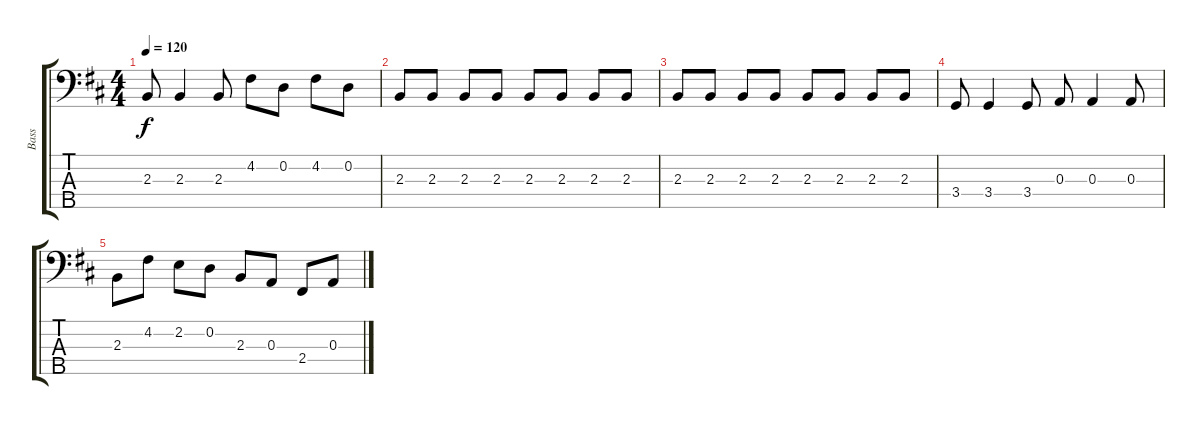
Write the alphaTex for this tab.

\track ("Bass" "Bass") {instrument electricbassfinger}
\staff {score tabs}
\tuning (G2 D2 A1 E1 B0) {hide}
\ts (4 4)
\tempo 120
\clef f4
\ks d
2.3.8{dy f} 2.3.4 2.3.8 4.2.8 0.2.8 4.2.8 0.2.8 |
2.3.8 2.3.8 2.3.8 2.3.8 2.3.8 2.3.8 2.3.8 2.3.8 |
2.3.8 2.3.8 2.3.8 2.3.8 2.3.8 2.3.8 2.3.8 2.3.8 |
3.4.8 3.4.4 3.4.8 0.3.8 0.3.4 0.3.8 |
2.3.8 4.2.8 2.2.8 0.2.8 2.3.8 0.3.8 2.4.8 0.3.8
